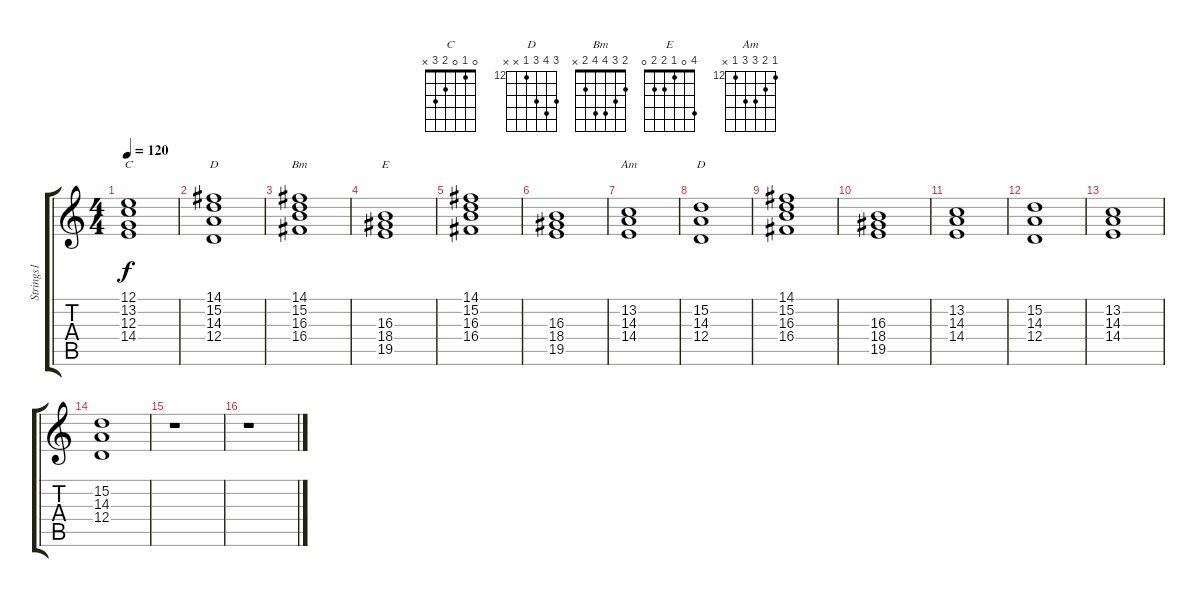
\track ("Strings1" "Strings1") {instrument stringensemble1}
\staff {score tabs}
\tuning (E4 B3 G3 D3 A2 E2) {hide}
\chord ("C" 0 1 0 2 3 x)
\chord ("D" 2 3 2 0 x x)
\chord ("Bm" 2 3 4 4 2 x)
\chord ("E" 4 0 1 2 2 0)
\chord ("Am" 12 13 14 14 12 x) {firstfret 12}
\chord ("D" 14 15 14 12 x x) {firstfret 12}
\ts (4 4)
\tempo 120
\clef g2
\ks c
(12.1 13.2 12.3 14.4).1{ch "C" dy f} |
(14.1 15.2 14.3 12.4).1{ch "D"} |
(14.1 15.2 16.3 16.4).1{ch "Bm"} |
(16.3 18.4 19.5).1{ch "E"} |
(14.1 15.2 16.3 16.4).1 |
(16.3 18.4 19.5).1 |
(13.2 14.3 14.4).1{ch "Am"} |
(15.2 14.3 12.4).1{ch "D"} |
(14.1 15.2 16.3 16.4).1 |
(16.3 18.4 19.5).1 |
(13.2 14.3 14.4).1 |
(15.2 14.3 12.4).1 |
(13.2 14.3 14.4).1 |
(15.2 14.3 12.4).1 |
r.1 |
r.1
